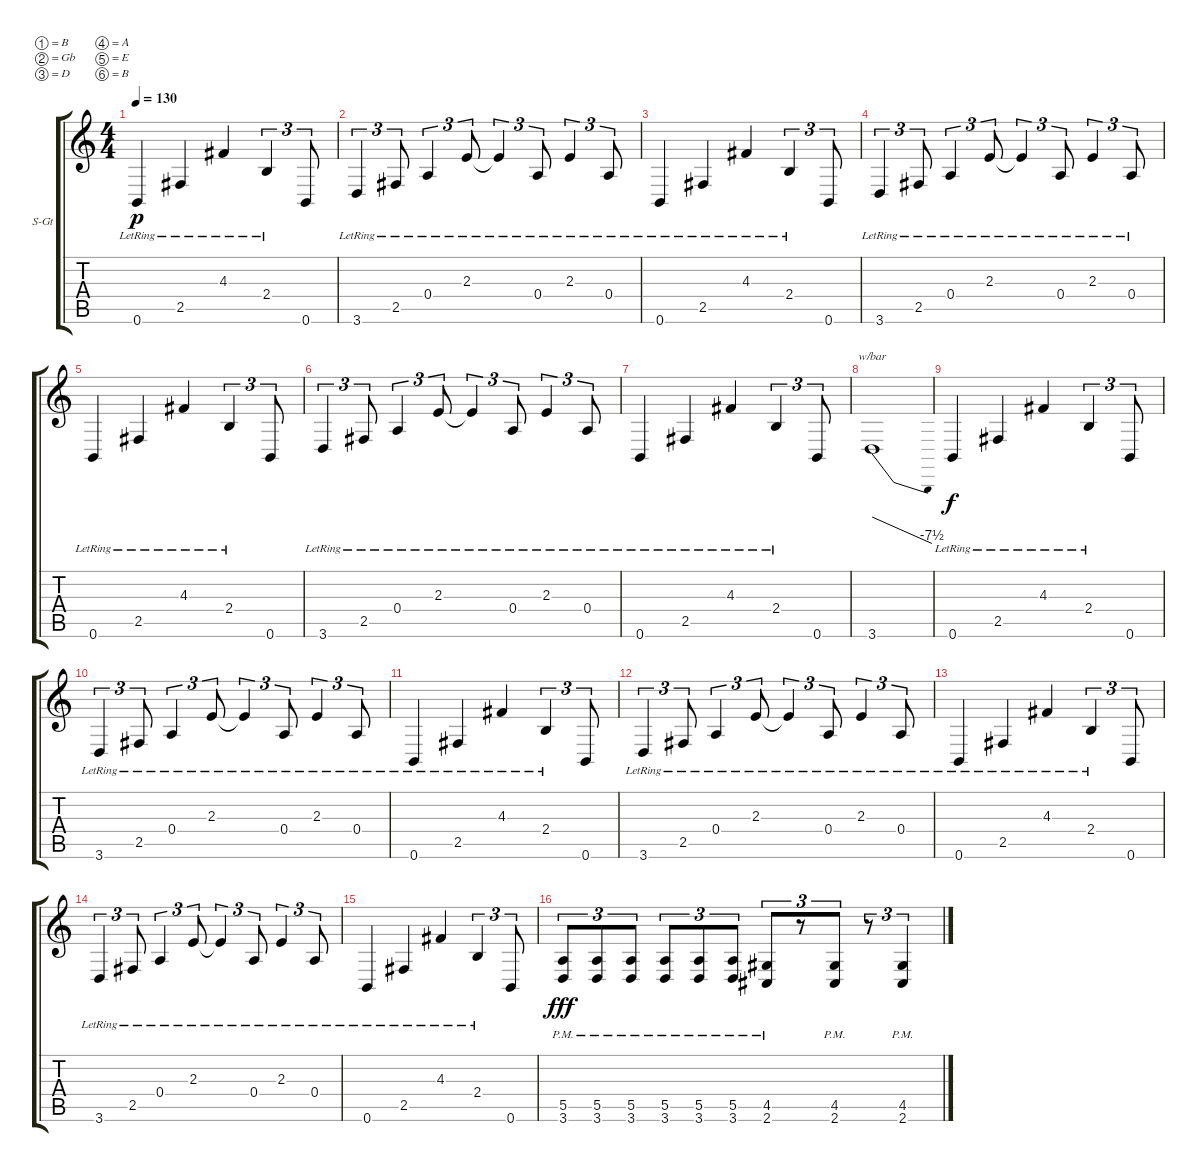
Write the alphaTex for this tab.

\defaultSystemsLayout 4
\bracketExtendMode groupsimilarinstruments
\firstSystemTrackNameOrientation horizontal
\otherSystemsTrackNameOrientation horizontal
\track ("Bridge B" "S-Gt") {instrument acousticguitarsteel}
\staff {score tabs}
\tuning (B3 Gb3 D3 A2 E2 B1)
\ts (4 4)
\tempo 130
\clef g2
\ks c
0.6{lr}.4{dy p instrument acousticguitarsteel} 2.5{lr}.4 4.3{lr}.4 2.4{lr}.4{tu (3 2)} 0.6.8{tu (3 2)} |
3.6{lr}.4{tu (3 2)} 2.5{lr}.8{tu (3 2)} 0.4{lr}.4{tu (3 2)} 2.3{lr}.8{tu (3 2)} 2.3{lr t}.4{tu (3 2)} 0.4{lr}.8{tu (3 2)} 2.3{lr}.4{tu (3 2)} 0.4{lr}.8{tu (3 2)} |
0.6{lr}.4 2.5{lr}.4 4.3{lr}.4 2.4{lr}.4{tu (3 2)} 0.6.8{tu (3 2)} |
3.6{lr}.4{tu (3 2)} 2.5{lr}.8{tu (3 2)} 0.4{lr}.4{tu (3 2)} 2.3{lr}.8{tu (3 2)} 2.3{lr t}.4{tu (3 2)} 0.4{lr}.8{tu (3 2)} 2.3{lr}.4{tu (3 2)} 0.4{lr}.8{tu (3 2)} |
0.6{lr}.4 2.5{lr}.4 4.3{lr}.4 2.4{lr}.4{tu (3 2)} 0.6.8{tu (3 2)} |
3.6{lr}.4{tu (3 2)} 2.5{lr}.8{tu (3 2)} 0.4{lr}.4{tu (3 2)} 2.3{lr}.8{tu (3 2)} 2.3{lr t}.4{tu (3 2)} 0.4{lr}.8{tu (3 2)} 2.3{lr}.4{tu (3 2)} 0.4{lr}.8{tu (3 2)} |
0.6{lr}.4 2.5{lr}.4 4.3{lr}.4 2.4{lr}.4{tu (3 2)} 0.6.8{tu (3 2)} |
3.6.1{tbe (dive default 23.4 0 59.4 -30)} |
0.6{lr}.4{dy f} 2.5{lr}.4 4.3{lr}.4 2.4{lr}.4{tu (3 2)} 0.6.8{tu (3 2)} |
3.6{lr}.4{tu (3 2)} 2.5{lr}.8{tu (3 2)} 0.4{lr}.4{tu (3 2)} 2.3{lr}.8{tu (3 2)} 2.3{lr t}.4{tu (3 2)} 0.4{lr}.8{tu (3 2)} 2.3{lr}.4{tu (3 2)} 0.4{lr}.8{tu (3 2)} |
0.6{lr}.4 2.5{lr}.4 4.3{lr}.4 2.4{lr}.4{tu (3 2)} 0.6.8{tu (3 2)} |
3.6{lr}.4{tu (3 2)} 2.5{lr}.8{tu (3 2)} 0.4{lr}.4{tu (3 2)} 2.3{lr}.8{tu (3 2)} 2.3{lr t}.4{tu (3 2)} 0.4{lr}.8{tu (3 2)} 2.3{lr}.4{tu (3 2)} 0.4{lr}.8{tu (3 2)} |
0.6{lr}.4 2.5{lr}.4 4.3{lr}.4 2.4{lr}.4{tu (3 2)} 0.6.8{tu (3 2)} |
3.6{lr}.4{tu (3 2)} 2.5{lr}.8{tu (3 2)} 0.4{lr}.4{tu (3 2)} 2.3{lr}.8{tu (3 2)} 2.3{lr t}.4{tu (3 2)} 0.4{lr}.8{tu (3 2)} 2.3{lr}.4{tu (3 2)} 0.4{lr}.8{tu (3 2)} |
0.6{lr}.4 2.5{lr}.4 4.3{lr}.4 2.4{lr}.4{tu (3 2)} 0.6.8{tu (3 2)} |
(3.6{pm} 5.5{pm}).8{tu (3 2) dy fff} (3.6{pm} 5.5{pm}).8{tu (3 2)} (3.6{pm} 5.5{pm}).8{tu (3 2)} (3.6{pm} 5.5{pm}).8{tu (3 2)} (3.6{pm} 5.5{pm}).8{tu (3 2)} (3.6{pm} 5.5{pm}).8{tu (3 2)} (2.6{pm} 4.5{pm}).8{tu (3 2)} r.8{tu (3 2)} (2.6{pm} 4.5{pm}).8{tu (3 2)} r.8{tu (3 2)} (2.6{pm} 4.5{pm}).4{tu (3 2)}
